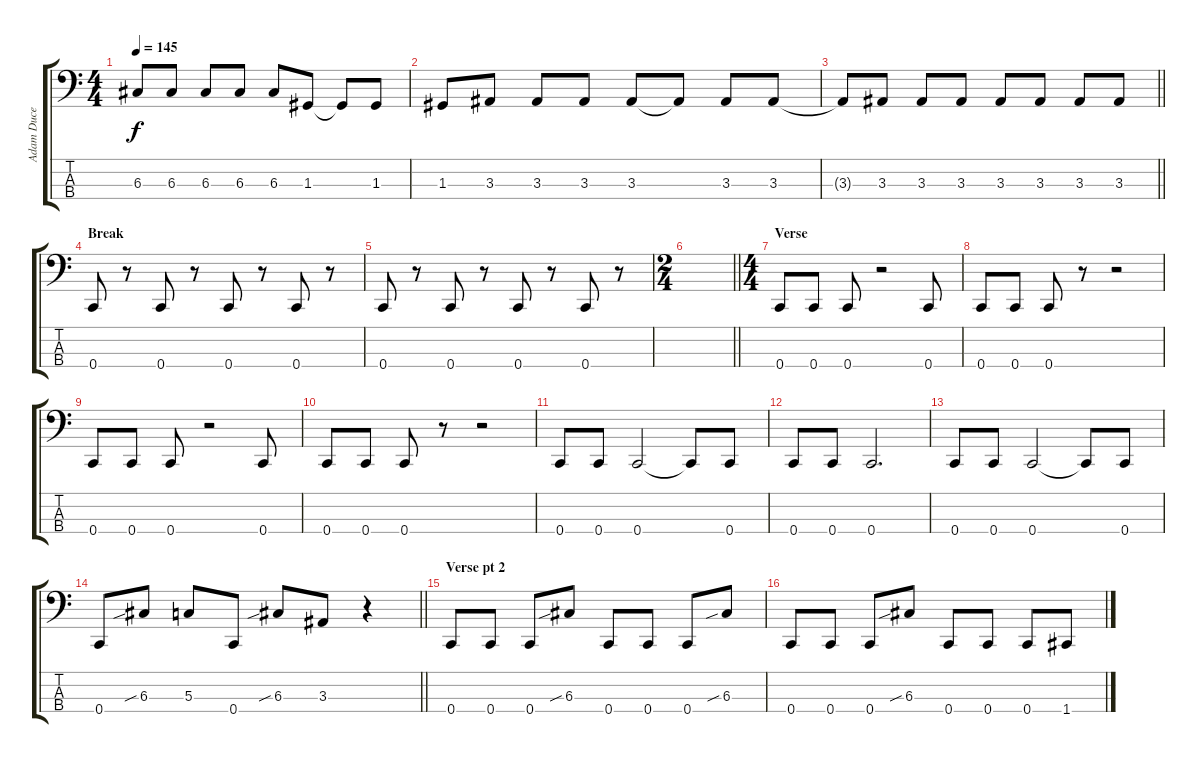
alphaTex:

\track ("Adam Duce" "Adam Duce") {instrument electricbassfinger}
\staff {score tabs}
\tuning (F2 C2 G1 C1) {hide}
\ts (4 4)
\tempo 145
\clef f4
\ks c
6.3{t}.8{dy f} 6.3.8 6.3.8 6.3.8 6.3.8 1.3.8 1.3{t}.8 1.3.8 |
1.3.8 3.3.8 3.3.8 3.3.8 3.3.8 3.3{t}.8 3.3.8 3.3.8 |
\barLineRight lightlight
3.3{t}.8 3.3.8 3.3.8 3.3.8 3.3.8 3.3.8 3.3.8 3.3.8 |
\section ("" "Break")
0.4.8 r.8 0.4.8 r.8 0.4.8 r.8 0.4.8 r.8 |
0.4.8 r.8 0.4.8 r.8 0.4.8 r.8 0.4.8 r.8 |
\ts (2 4)
\barLineRight lightlight
|
\ts (4 4)
\section ("" "Verse")
0.4.8 0.4.8 0.4.8 r.2 0.4.8 |
0.4.8 0.4.8 0.4.8 r.8 r.2 |
0.4.8 0.4.8 0.4.8 r.2 0.4.8 |
0.4.8 0.4.8 0.4.8 r.8 r.2 |
0.4.8 0.4.8 0.4.2 0.4{t}.8 0.4.8 |
0.4.8 0.4.8 0.4.2{d} |
0.4.8 0.4.8 0.4.2 0.4{t}.8 0.4.8 |
\barLineRight lightlight
0.4.8 6.3{sib}.8 5.3.8 0.4.8 6.3{sib}.8 3.3.8 r.4 |
\section ("" "Verse pt 2")
0.4.8 0.4.8 0.4.8 6.3{sib}.8 0.4.8 0.4.8 0.4.8 6.3{sib}.8 |
0.4.8 0.4.8 0.4.8 6.3{sib}.8 0.4.8 0.4.8 0.4.8 1.4.8
